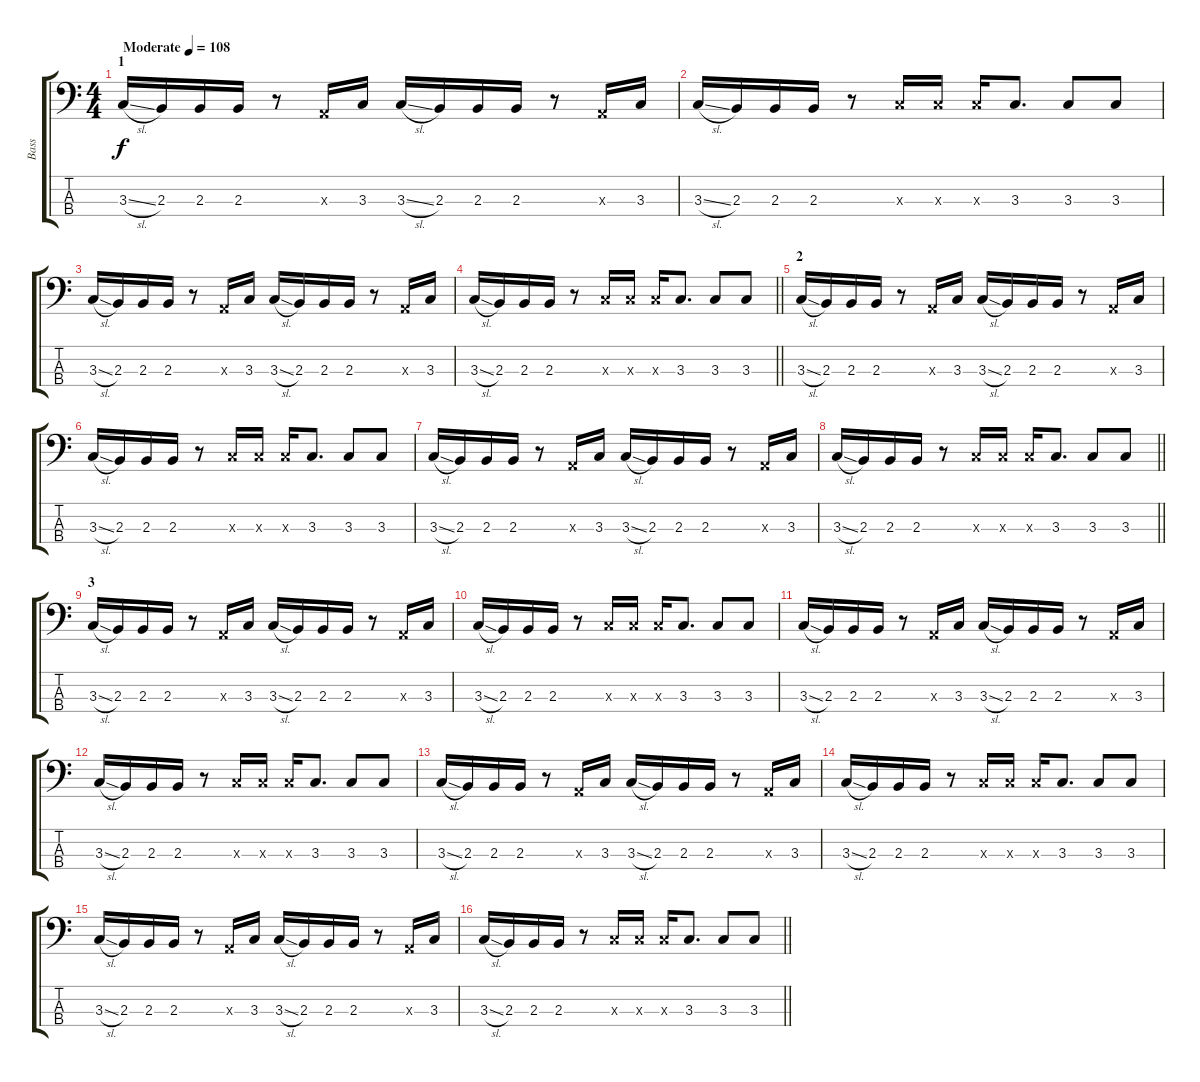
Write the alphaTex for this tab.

\track ("Bass" "Bass") {instrument electricbassfinger}
\staff {score tabs}
\tuning (G2 D2 A1 E1) {hide}
\ts (4 4)
\section ("" "1")
\tempo (108 "Moderate")
\clef f4
\ks c
3.3{sl}.16{dy f instrument electricbassfinger} 2.3.16 2.3.16 2.3.16 r.8 0.3{x}.16 3.3.16 3.3{sl}.16 2.3.16 2.3.16 2.3.16 r.8 0.3{x}.16 3.3.16 |
3.3{sl}.16 2.3.16 2.3.16 2.3.16 r.8 3.3{x}.16 3.3{x}.16 3.3{x}.16 3.3.8{d} 3.3.8 3.3.8 |
3.3{sl}.16 2.3.16 2.3.16 2.3.16 r.8 0.3{x}.16 3.3.16 3.3{sl}.16 2.3.16 2.3.16 2.3.16 r.8 0.3{x}.16 3.3.16 |
\barLineRight lightlight
3.3{sl}.16 2.3.16 2.3.16 2.3.16 r.8 3.3{x}.16 3.3{x}.16 3.3{x}.16 3.3.8{d} 3.3.8 3.3.8 |
\section ("" "2")
3.3{sl}.16 2.3.16 2.3.16 2.3.16 r.8 0.3{x}.16 3.3.16 3.3{sl}.16 2.3.16 2.3.16 2.3.16 r.8 0.3{x}.16 3.3.16 |
3.3{sl}.16 2.3.16 2.3.16 2.3.16 r.8 3.3{x}.16 3.3{x}.16 3.3{x}.16 3.3.8{d} 3.3.8 3.3.8 |
3.3{sl}.16 2.3.16 2.3.16 2.3.16 r.8 0.3{x}.16 3.3.16 3.3{sl}.16 2.3.16 2.3.16 2.3.16 r.8 0.3{x}.16 3.3.16 |
\barLineRight lightlight
3.3{sl}.16 2.3.16 2.3.16 2.3.16 r.8 3.3{x}.16 3.3{x}.16 3.3{x}.16 3.3.8{d} 3.3.8 3.3.8 |
\section ("" "3")
3.3{sl}.16 2.3.16 2.3.16 2.3.16 r.8 0.3{x}.16 3.3.16 3.3{sl}.16 2.3.16 2.3.16 2.3.16 r.8 0.3{x}.16 3.3.16 |
3.3{sl}.16 2.3.16 2.3.16 2.3.16 r.8 3.3{x}.16 3.3{x}.16 3.3{x}.16 3.3.8{d} 3.3.8 3.3.8 |
3.3{sl}.16 2.3.16 2.3.16 2.3.16 r.8 0.3{x}.16 3.3.16 3.3{sl}.16 2.3.16 2.3.16 2.3.16 r.8 0.3{x}.16 3.3.16 |
3.3{sl}.16 2.3.16 2.3.16 2.3.16 r.8 3.3{x}.16 3.3{x}.16 3.3{x}.16 3.3.8{d} 3.3.8 3.3.8 |
3.3{sl}.16 2.3.16 2.3.16 2.3.16 r.8 0.3{x}.16 3.3.16 3.3{sl}.16 2.3.16 2.3.16 2.3.16 r.8 0.3{x}.16 3.3.16 |
3.3{sl}.16 2.3.16 2.3.16 2.3.16 r.8 3.3{x}.16 3.3{x}.16 3.3{x}.16 3.3.8{d} 3.3.8 3.3.8 |
3.3{sl}.16 2.3.16 2.3.16 2.3.16 r.8 0.3{x}.16 3.3.16 3.3{sl}.16 2.3.16 2.3.16 2.3.16 r.8 0.3{x}.16 3.3.16 |
\barLineRight lightlight
3.3{sl}.16 2.3.16 2.3.16 2.3.16 r.8 3.3{x}.16 3.3{x}.16 3.3{x}.16 3.3.8{d} 3.3.8 3.3.8
